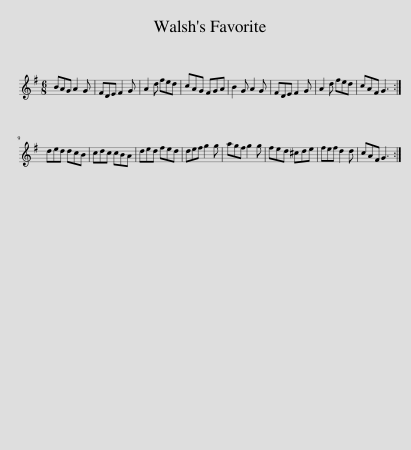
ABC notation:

X:1
L:1/8
M:6/8
I:linebreak $
K:G
V:1 treble
V:1
 BAG A2 G | FDE F2 G | A2 d fed | cAG FGA | B2 G A2 G | %5
 FDE F2 G | A2 d fed | cAF G3 :|$ ded dcB | cdc cBA | %10
 ded fed | def g2 g | agf g2 g | fed ^cde | fef d2 d | %15
 cAF G3 :| %16
